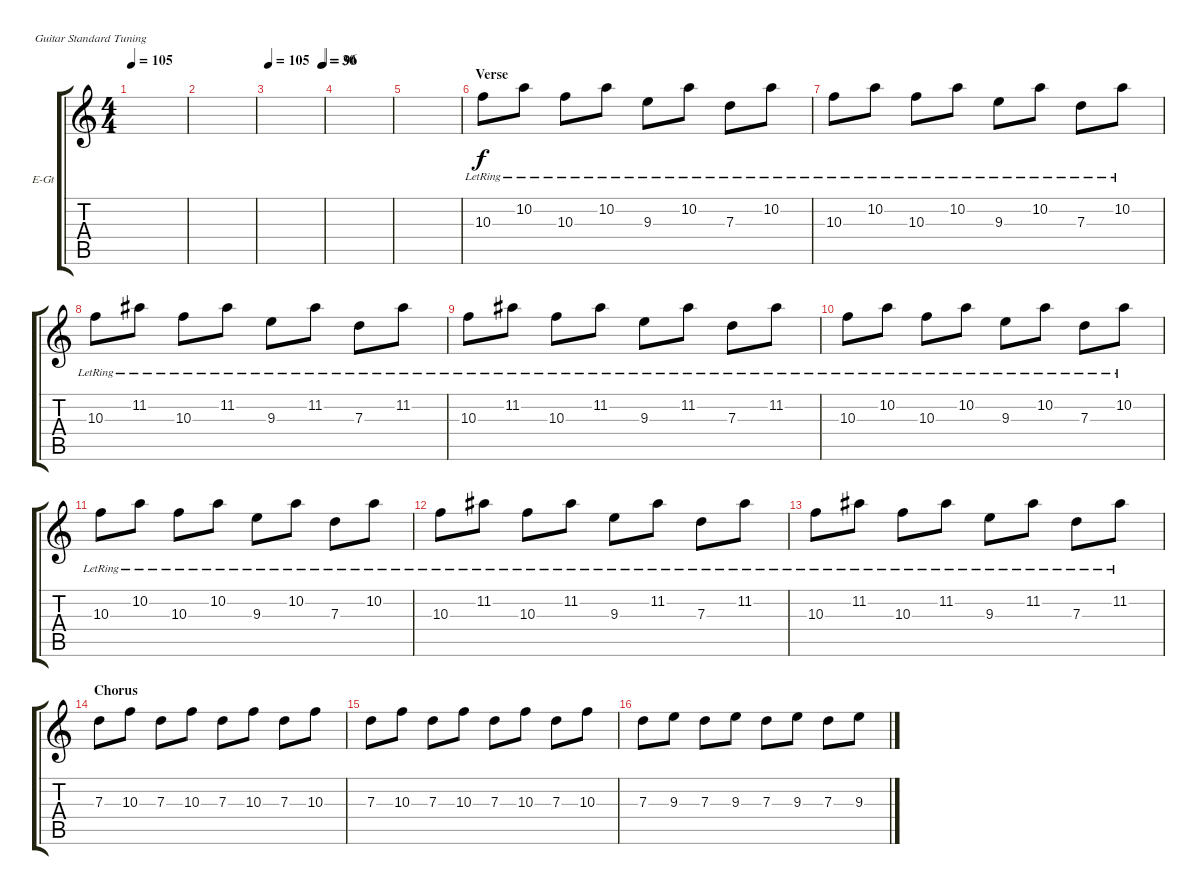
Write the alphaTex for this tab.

\defaultSystemsLayout 4
\bracketExtendMode groupsimilarinstruments
\firstSystemTrackNameOrientation horizontal
\otherSystemsTrackNameOrientation horizontal
\track ("Electric Guitar (Clean)" "E-Gt") {instrument electricguitarclean}
\staff {score tabs}
\tuning (E4 B3 G3 D3 A2 E2)
\ts (4 4)
\tempo 105
\clef g2
\ks c
|
|
\tempo 105
\tempo (30 0.975)
\tempo (96 1)
|
|
|
\section ("" "Verse")
10.3{lr}.8 10.2{lr}.8 10.3{lr}.8 10.2{lr}.8 9.3{lr}.8 10.2{lr}.8 7.3{lr}.8 10.2{lr}.8 |
10.3{lr}.8 10.2{lr}.8 10.3{lr}.8 10.2{lr}.8 9.3{lr}.8 10.2{lr}.8 7.3{lr}.8 10.2{lr}.8 |
10.3{lr}.8 11.2{lr}.8 10.3{lr}.8 11.2{lr}.8 9.3{lr}.8 11.2{lr}.8 7.3{lr}.8 11.2{lr}.8 |
10.3{lr}.8 11.2{lr}.8 10.3{lr}.8 11.2{lr}.8 9.3{lr}.8 11.2{lr}.8 7.3{lr}.8 11.2{lr}.8 |
10.3{lr}.8 10.2{lr}.8 10.3{lr}.8 10.2{lr}.8 9.3{lr}.8 10.2{lr}.8 7.3{lr}.8 10.2{lr}.8 |
10.3{lr}.8 10.2{lr}.8 10.3{lr}.8 10.2{lr}.8 9.3{lr}.8 10.2{lr}.8 7.3{lr}.8 10.2{lr}.8 |
10.3{lr}.8 11.2{lr}.8 10.3{lr}.8 11.2{lr}.8 9.3{lr}.8 11.2{lr}.8 7.3{lr}.8 11.2{lr}.8 |
10.3{lr}.8 11.2{lr}.8 10.3{lr}.8 11.2{lr}.8 9.3{lr}.8 11.2{lr}.8 7.3{lr}.8 11.2{lr}.8 |
\section ("" "Chorus")
7.3.8 10.3.8 7.3.8 10.3.8 7.3.8 10.3.8 7.3.8 10.3.8 |
7.3.8 10.3.8 7.3.8 10.3.8 7.3.8 10.3.8 7.3.8 10.3.8 |
7.3.8 9.3.8 7.3.8 9.3.8 7.3.8 9.3.8 7.3.8 9.3.8
